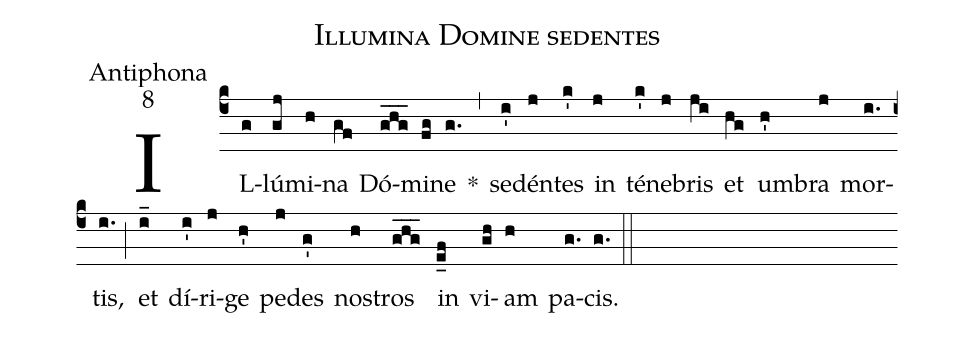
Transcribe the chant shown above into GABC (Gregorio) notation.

name:Illumina Domine sedentes;
office-part:Antiphona;
mode:8;
%%
(c4) IL(g)lú(gj)mi(h)na(gf) Dó(g_h_g_)mi(fg)ne(g.) *(,) se(i')dén(j)tes(k') in(j) té(k')ne(j)bris(ji) et(hg) um(h')bra(j) mor(i.)tis,(i.) (;) et(i_) dí(i')ri(j)ge(h') pe(j)des(g') no(h)stros(g_h_g_) in(e_f) vi(gh)am(h) pa(g.)cis.(g.) (::)
